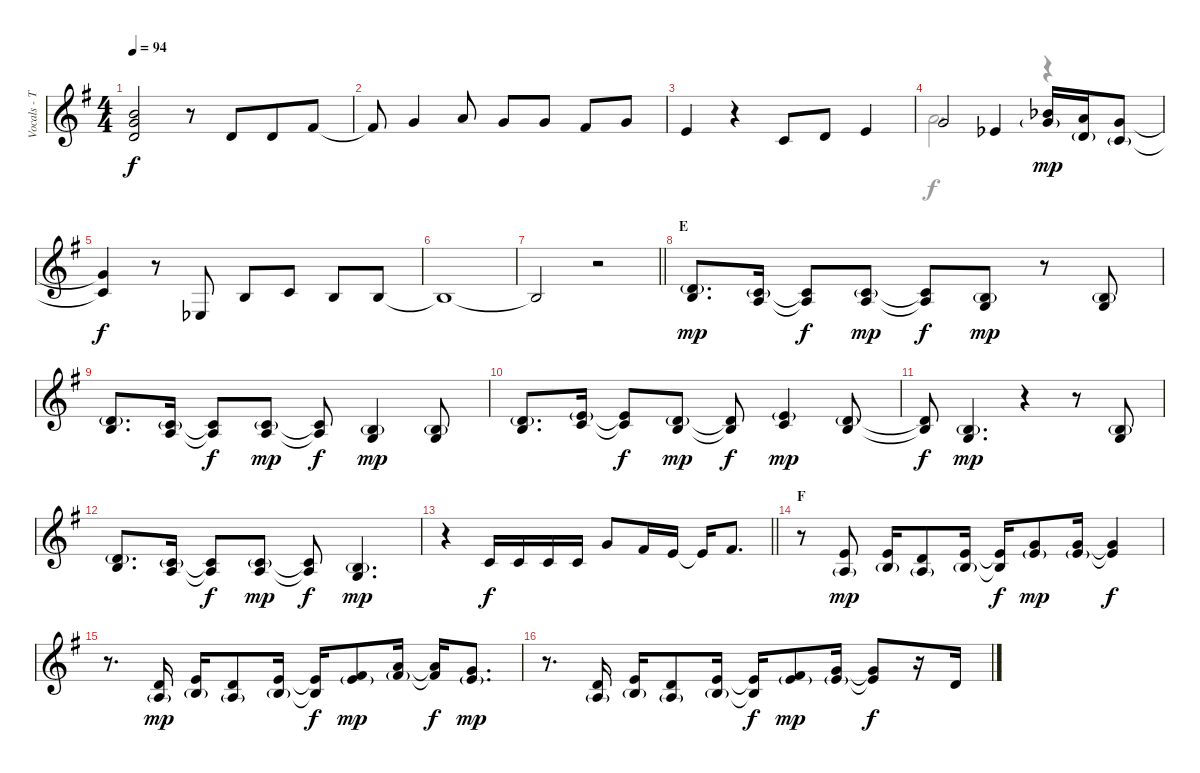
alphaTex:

\track ("Vocals - Takanori" "Vocals - T") {instrument lead6voice}
\staff {score}
\tuning (E4 B3 G3 D3 A2 E2) {hide}
\voice
\ts (4 4)
\tempo 94
\clef g2
\ks g
(7.1{t} 8.2{t} 7.3{t}).2{dy f} r.8 3.2.8{beam merge} 3.2.8 2.1.8 |
2.1{t}.8 3.1.4 5.1.8 3.1.8 3.1.8 2.1.8 3.1.8 |
0.1.4 r.4 1.2.8 3.2.8 0.1.4 |
8.2.2 4.2{acc b}.4 (6.1{acc b} 8.2{g}).16{dy mp} (5.1 3.2{g}).16 (3.1 1.2{g}).8 |
(3.1{t} 1.2{t}).4{dy f} r.8 1.4{acc b}.8 0.2.8 1.2.8 0.2.8 0.2.8 |
0.2{t}.1 |
\barLineRight lightlight
0.2{t}.2 r.2 |
\section ("" "E")
(3.2{g} 4.3).8{d dy mp} (1.2{g} 2.3).16 (1.2{t} 2.3{t}).8{dy f} (1.2{g} 2.3).8{dy mp} (1.2{t} 2.3{t}).8{dy f} (0.2{g} 0.3).8{dy mp} r.8 (0.2{g} 0.3).8 |
(3.2{g} 4.3).8{d} (1.2{g} 2.3).16 (1.2{t} 2.3{t}).8{dy f} (1.2{g} 2.3).8{dy mp} (1.2{t} 2.3{t}).8{dy f} (0.2{g} 0.3).4{dy mp} (0.2{g} 0.3).8 |
(3.2{g} 4.3).8{d} (0.1{g} 1.2).16 (0.1{t} 1.2{t}).8{dy f} (3.2{g} 4.3).8{dy mp} (3.2{t} 4.3{t}).8{dy f} (0.1{g} 1.2).4{dy mp} (3.2{g} 4.3).8 |
(3.2{t} 4.3{t}).8{dy f} (0.2{g} 0.3).4{d dy mp} r.4 r.8 (0.2{g} 0.3).8 |
(3.2{g} 4.3).8{d} (1.2{g} 2.3).16 (1.2{t} 2.3{t}).8{dy f} (1.2{g} 2.3).8{dy mp} (1.2{t} 2.3{t}).8{dy f} (0.2{g} 0.3).4{d dy mp} |
\barLineRight lightlight
r.4 1.2.16{dy f} 1.2.16 1.2.16 1.2.16 3.1.8 2.1.16 0.1.16 0.1{t}.16 2.1.8{d} |
\section ("" "F")
r.8 (0.1 2.3{g}).8{dy mp} (0.1 0.2{g}).16 (3.2 2.3{g}).8 (0.1 0.2{g}).16 (0.1{t} 0.2{t}).16{dy f} (3.1 5.2{g}).8{dy mp} (3.1 5.2{g}).16 (3.1{t} 5.2{t}).4{dy f} |
r.8{d} (3.2 2.3{g}).16{dy mp} (0.1 0.2{g}).16 (3.2 2.3{g}).8 (0.1 0.2{g}).16 (0.1{t} 0.2{t}).16{dy f} (2.1 5.2{g}).8{dy mp} (5.1 7.2{g}).16 (5.1{t} 7.2{t}).16{dy f} (3.1 5.2{g}).8{d dy mp} |
r.8{d} (3.2 2.3{g}).16 (0.1 0.2{g}).16 (3.2 2.3{g}).8 (0.1 0.2{g}).16 (0.1{t} 0.2{t}).16{dy f} (2.1 5.2{g}).8{dy mp} (3.1 5.2{g}).16 (3.1{t} 5.2{t}).8{dy f} r.16 3.2.16
\voice
\clef g2
\ottava regular
\simile none
\ks g
|
|
|
5.1.2{d} r.4 |
|
|
\barLineRight lightlight
|
|
|
|
|
|
\barLineRight lightlight
|
|
|
